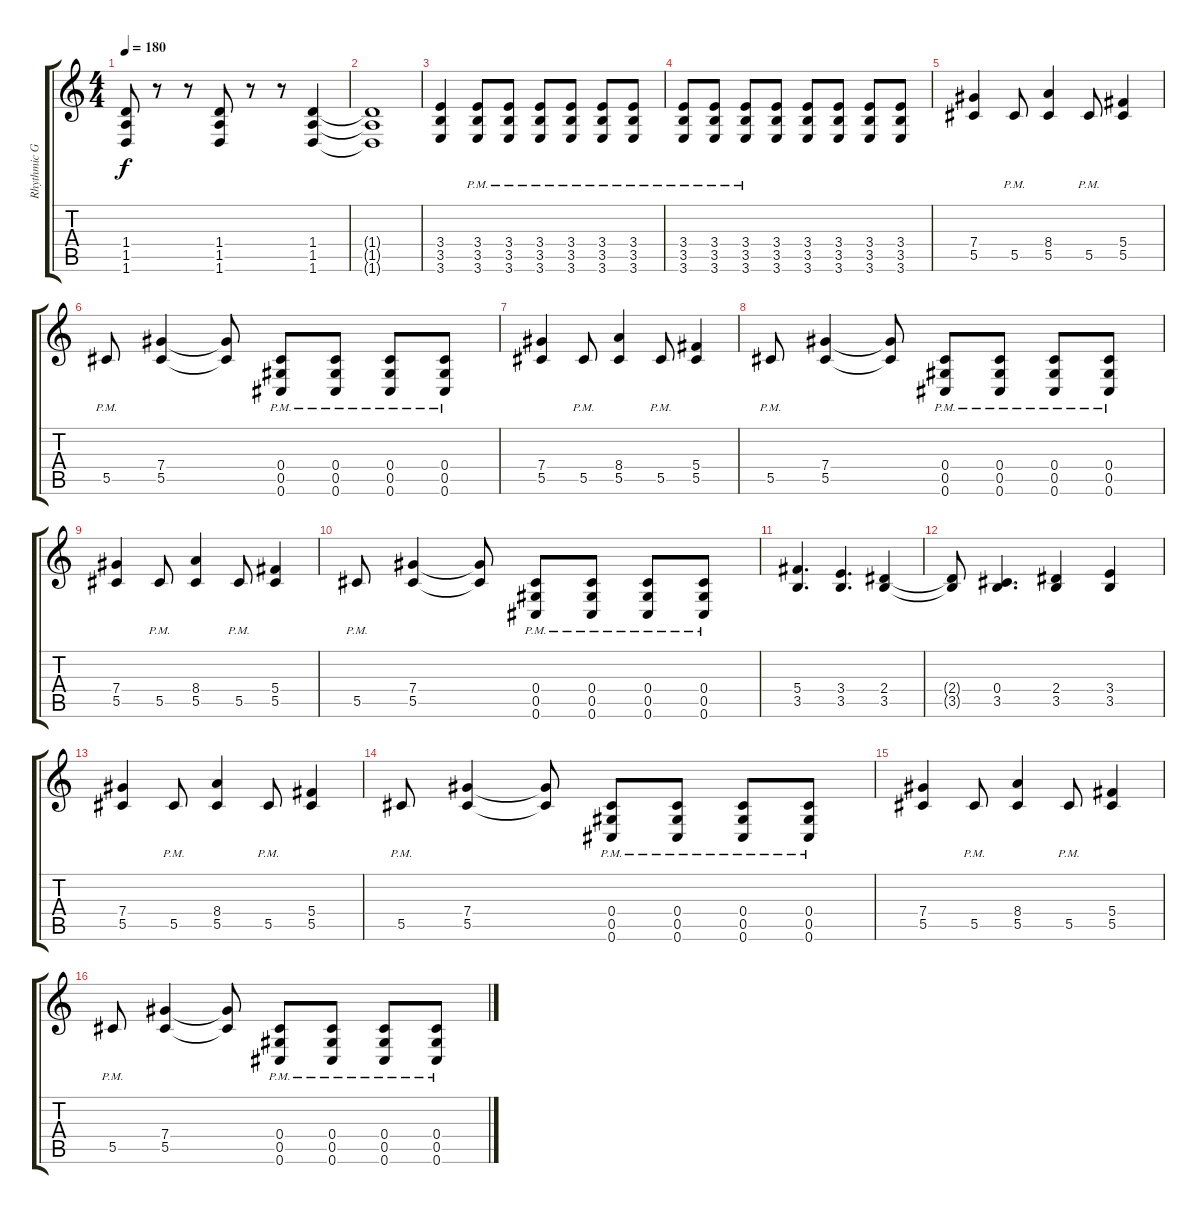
\track ("Rhythmic Guitar" "Rhythmic G") {instrument distortionguitar}
\staff {score tabs}
\tuning (Eb4 Bb3 Gb3 Db3 Ab2 Db2) {hide}
\ts (4 4)
\tempo 180
\clef g2
\ks c
(1.4 1.5 1.6).8{dy f} r.8 r.8 (1.4 1.5 1.6).8 r.8 r.8 (1.4 1.5 1.6).4 |
(1.4{t} 1.5{t} 1.6{t}).1 |
(3.4 3.5 3.6).4 (3.4{pm} 3.5{pm} 3.6{pm}).8 (3.4{pm} 3.5{pm} 3.6{pm}).8 (3.4{pm} 3.5{pm} 3.6{pm}).8 (3.4{pm} 3.5{pm} 3.6{pm}).8 (3.4{pm} 3.5{pm} 3.6{pm}).8 (3.4{pm} 3.5{pm} 3.6{pm}).8 |
(3.4{pm} 3.5{pm} 3.6{pm}).8 (3.4{pm} 3.5{pm} 3.6{pm}).8 (3.4{pm} 3.5{pm} 3.6{pm}).8 (3.4 3.5 3.6).8 (3.4 3.5 3.6).8 (3.4 3.5 3.6).8 (3.4 3.5 3.6).8 (3.4 3.5 3.6).8 |
(7.4 5.5).4 5.5{pm}.8 (8.4 5.5).4 5.5{pm}.8 (5.4 5.5).4 |
5.5{pm}.8 (7.4 5.5).4 (7.4{t} 5.5{t}).8 (0.4{pm} 0.5{pm} 0.6{pm}).8 (0.4{pm} 0.5{pm} 0.6{pm}).8 (0.4{pm} 0.5{pm} 0.6{pm}).8 (0.4{pm} 0.5{pm} 0.6{pm}).8 |
(7.4 5.5).4 5.5{pm}.8 (8.4 5.5).4 5.5{pm}.8 (5.4 5.5).4 |
5.5{pm}.8 (7.4 5.5).4 (7.4{t} 5.5{t}).8 (0.4{pm} 0.5{pm} 0.6{pm}).8 (0.4{pm} 0.5{pm} 0.6{pm}).8 (0.4{pm} 0.5{pm} 0.6{pm}).8 (0.4{pm} 0.5{pm} 0.6{pm}).8 |
(7.4 5.5).4 5.5{pm}.8 (8.4 5.5).4 5.5{pm}.8 (5.4 5.5).4 |
5.5{pm}.8 (7.4 5.5).4 (7.4{t} 5.5{t}).8 (0.4{pm} 0.5{pm} 0.6{pm}).8 (0.4{pm} 0.5{pm} 0.6{pm}).8 (0.4{pm} 0.5{pm} 0.6{pm}).8 (0.4{pm} 0.5{pm} 0.6{pm}).8 |
(5.4 3.5).4{d} (3.4 3.5).4{d} (2.4 3.5).4 |
(2.4{t} 3.5{t}).8 (0.4 3.5).4{d} (2.4 3.5).4 (3.4 3.5).4 |
(7.4 5.5).4 5.5{pm}.8 (8.4 5.5).4 5.5{pm}.8 (5.4 5.5).4 |
5.5{pm}.8 (7.4 5.5).4 (7.4{t} 5.5{t}).8 (0.4{pm} 0.5{pm} 0.6{pm}).8 (0.4{pm} 0.5{pm} 0.6{pm}).8 (0.4{pm} 0.5{pm} 0.6{pm}).8 (0.4{pm} 0.5{pm} 0.6{pm}).8 |
(7.4 5.5).4 5.5{pm}.8 (8.4 5.5).4 5.5{pm}.8 (5.4 5.5).4 |
5.5{pm}.8 (7.4 5.5).4 (7.4{t} 5.5{t}).8 (0.4{pm} 0.5{pm} 0.6{pm}).8 (0.4{pm} 0.5{pm} 0.6{pm}).8 (0.4{pm} 0.5{pm} 0.6{pm}).8 (0.4{pm} 0.5{pm} 0.6{pm}).8
